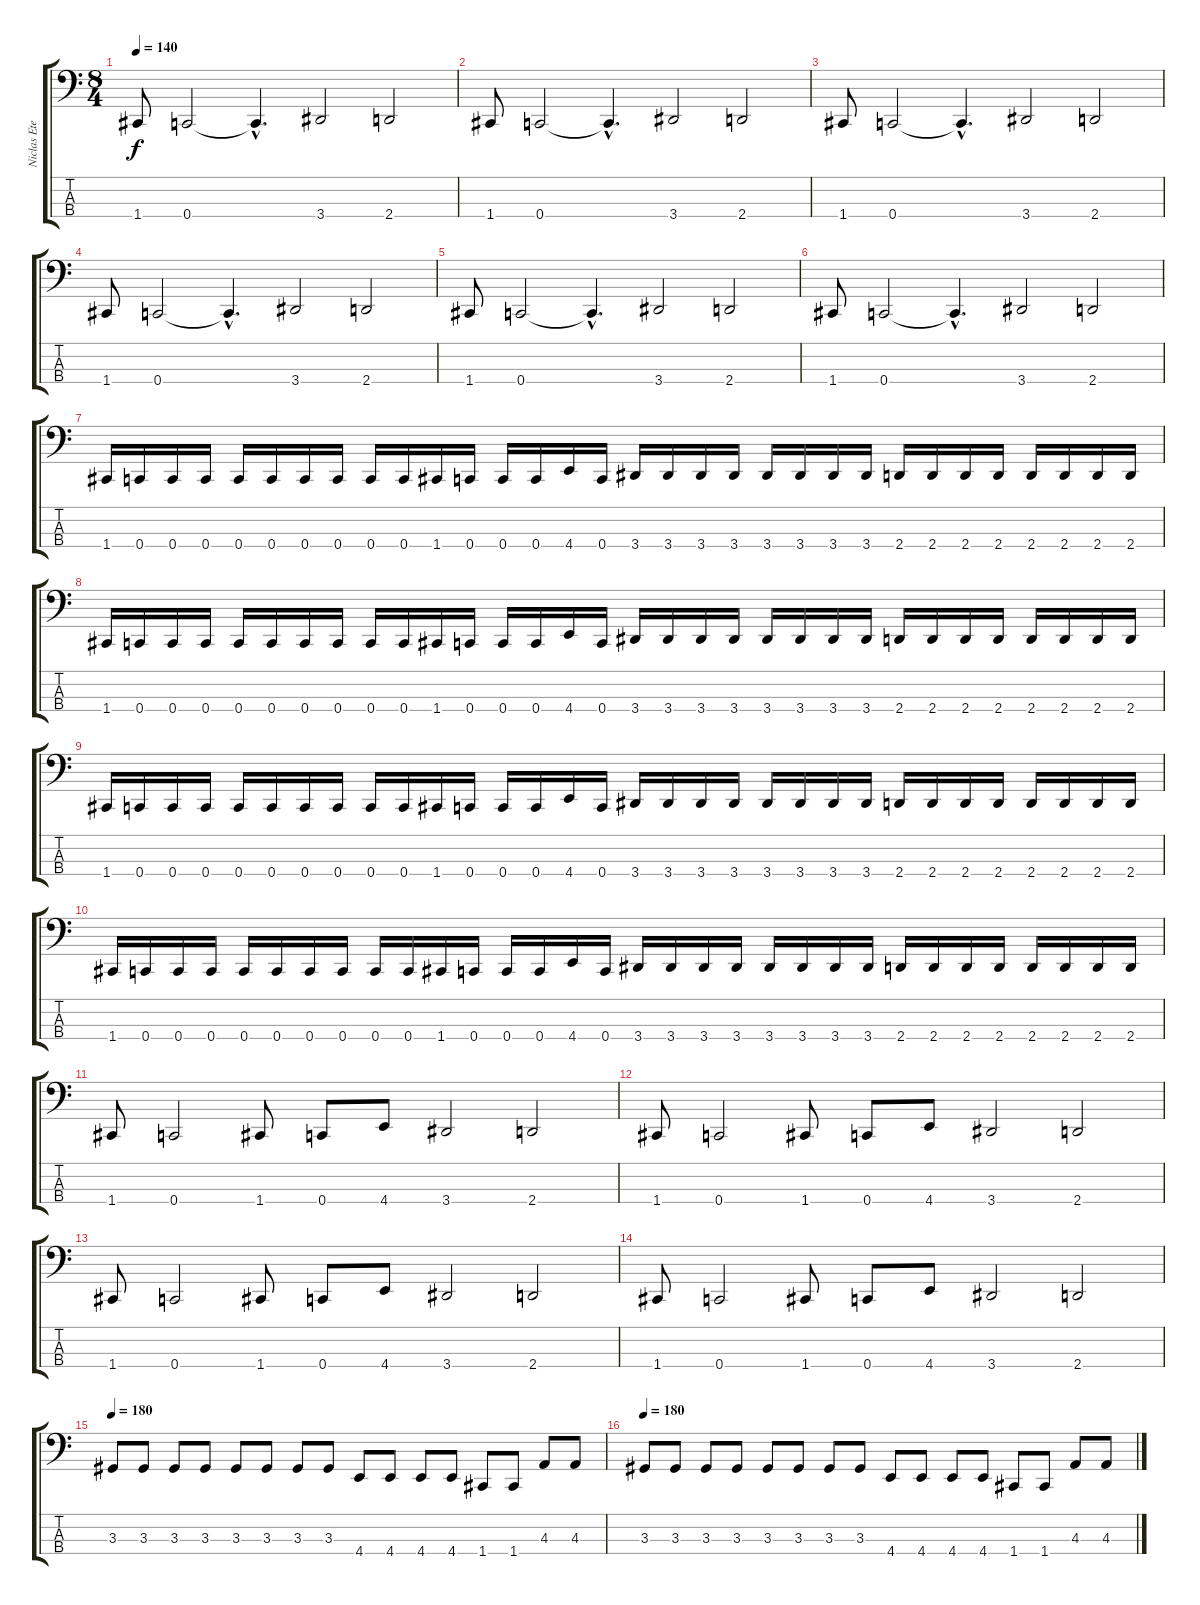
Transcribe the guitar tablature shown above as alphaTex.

\track ("Niclas Etelavuori" "Niclas Ete") {instrument electricbasspick}
\staff {score tabs}
\tuning (Eb2 Bb1 F1 C1) {hide}
\ts (8 4)
\tempo 140
\clef f4
\ks c
1.4.8{dy f instrument electricbasspick} 0.4.2 0.4{hac t}.4{d} 3.4.2 2.4.2 |
1.4.8 0.4.2 0.4{hac t}.4{d} 3.4.2 2.4.2 |
1.4.8 0.4.2 0.4{hac t}.4{d} 3.4.2 2.4.2 |
1.4.8 0.4.2 0.4{hac t}.4{d} 3.4.2 2.4.2 |
1.4.8 0.4.2 0.4{hac t}.4{d} 3.4.2 2.4.2 |
1.4.8 0.4.2 0.4{hac t}.4{d} 3.4.2 2.4.2 |
1.4.16 0.4.16 0.4.16 0.4.16 0.4.16 0.4.16 0.4.16 0.4.16 0.4.16 0.4.16 1.4.16 0.4.16 0.4.16 0.4.16 4.4.16 0.4.16 3.4.16 3.4.16 3.4.16 3.4.16 3.4.16 3.4.16 3.4.16 3.4.16 2.4.16 2.4.16 2.4.16 2.4.16 2.4.16 2.4.16 2.4.16 2.4.16 |
1.4.16 0.4.16 0.4.16 0.4.16 0.4.16 0.4.16 0.4.16 0.4.16 0.4.16 0.4.16 1.4.16 0.4.16 0.4.16 0.4.16 4.4.16 0.4.16 3.4.16 3.4.16 3.4.16 3.4.16 3.4.16 3.4.16 3.4.16 3.4.16 2.4.16 2.4.16 2.4.16 2.4.16 2.4.16 2.4.16 2.4.16 2.4.16 |
1.4.16 0.4.16 0.4.16 0.4.16 0.4.16 0.4.16 0.4.16 0.4.16 0.4.16 0.4.16 1.4.16 0.4.16 0.4.16 0.4.16 4.4.16 0.4.16 3.4.16 3.4.16 3.4.16 3.4.16 3.4.16 3.4.16 3.4.16 3.4.16 2.4.16 2.4.16 2.4.16 2.4.16 2.4.16 2.4.16 2.4.16 2.4.16 |
1.4.16 0.4.16 0.4.16 0.4.16 0.4.16 0.4.16 0.4.16 0.4.16 0.4.16 0.4.16 1.4.16 0.4.16 0.4.16 0.4.16 4.4.16 0.4.16 3.4.16 3.4.16 3.4.16 3.4.16 3.4.16 3.4.16 3.4.16 3.4.16 2.4.16 2.4.16 2.4.16 2.4.16 2.4.16 2.4.16 2.4.16 2.4.16 |
1.4.8 0.4.2 1.4.8 0.4.8 4.4.8 3.4.2 2.4.2 |
1.4.8 0.4.2 1.4.8 0.4.8 4.4.8 3.4.2 2.4.2 |
1.4.8 0.4.2 1.4.8 0.4.8 4.4.8 3.4.2 2.4.2 |
1.4.8 0.4.2 1.4.8 0.4.8 4.4.8 3.4.2 2.4.2 |
\tempo 180
3.3.8 3.3.8 3.3.8 3.3.8 3.3.8 3.3.8 3.3.8 3.3.8 4.4.8 4.4.8 4.4.8 4.4.8 1.4.8 1.4.8 4.3.8 4.3.8 |
\tempo 180
3.3.8 3.3.8 3.3.8 3.3.8 3.3.8 3.3.8 3.3.8 3.3.8 4.4.8 4.4.8 4.4.8 4.4.8 1.4.8 1.4.8 4.3.8 4.3.8
